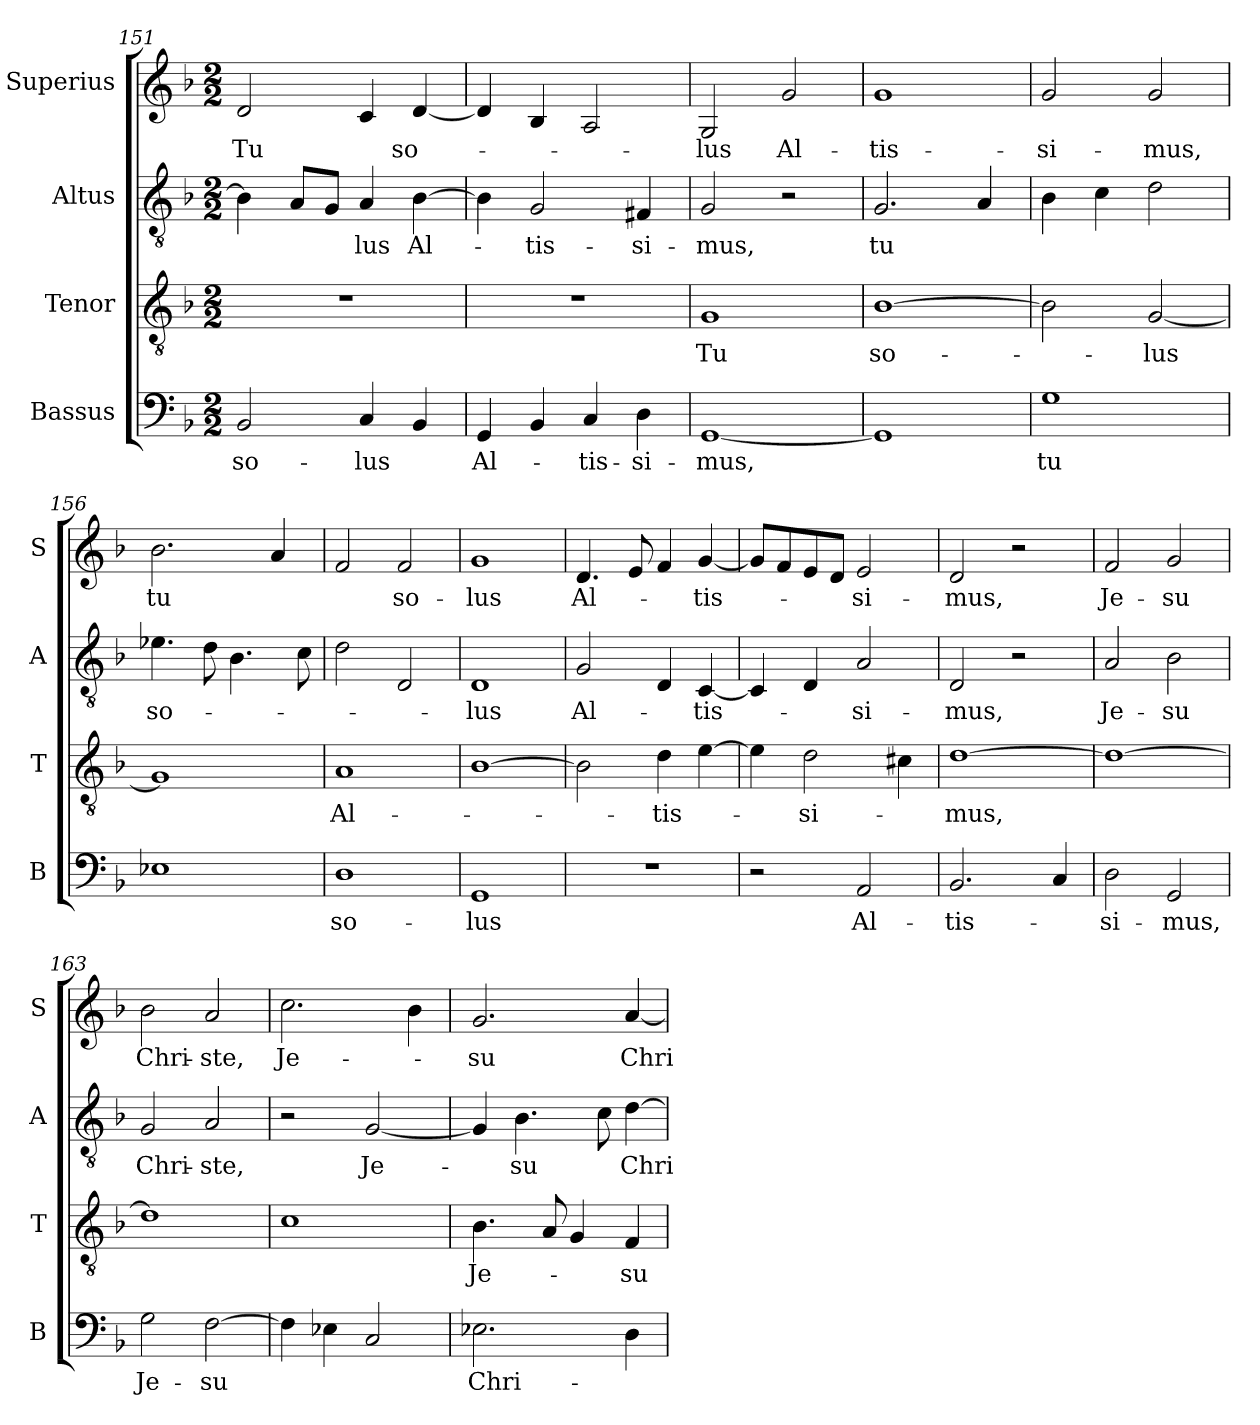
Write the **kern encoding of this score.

**kern	**text	**kern	**text	**kern	**text	**kern	**text
*part4	*part4	*part3	*part3	*part2	*part2	*part1	*part1
*staff4	*staff4	*staff3	*staff3	*staff2	*staff2	*staff1	*staff1
*I"Bassus	*	*I"Tenor	*	*I"Altus	*	*I"Superius	*
*I'B	*	*I'T	*	*I'A	*	*I'S	*
*clefF4	*	*clefGv2	*	*clefGv2	*	*clefG2	*
*k[b-]	*	*k[b-]	*	*k[b-]	*	*k[b-]	*
*M2/2	*	*M2/2	*	*M2/2	*	*M2/2	*
=151	=151	=151	=151	=151	=151	=151	=151
!	!	!	!	!	!	!	!LO:LY:i
2BB-	so-	1r	.	4B-]	.	2d	Tu
.	.	.	.	8AL	.	.	.
.	.	.	.	8GJ	.	.	.
4C	-lus	.	.	4A	-lus	4c	.
!	!	!	!	!	!	!	!LO:LY:i
4BB-	.	.	.	[4B-	Al-	[4d	so-
=152	=152	=152	=152	=152	=152	=152	=152
!	!LO:LY:i	!	!	!	!	!	!
4GG	Al-	1r	.	4B-]	.	4d]	.
4BB-	.	.	.	2G	-tis-	4B-	.
!	!LO:LY:i	!	!	!	!	!	!
4C	-tis-	.	.	.	.	2A	.
!	!LO:LY:i	!	!	!	!	!	!
4D	-si-	.	.	4F#X	-si-	.	.
=153	=153	=153	=153	=153	=153	=153	=153
!	!LO:LY:i	!	!LO:LY:i	!	!	!	!LO:LY:i
[1GG	-mus,	1G	Tu	2G	-mus,	2G	-lus
!	!	!	!	!	!	!	!LO:LY:i
.	.	.	.	2r	.	2g	Al-
=154	=154	=154	=154	=154	=154	=154	=154
!	!	!	!LO:LY:i	!	!LO:LY:i	!	!LO:LY:i
1GG]	.	[1B-	so-	2.G	tu	1g	-tis-
.	.	.	.	4A	.	.	.
=155	=155	=155	=155	=155	=155	=155	=155
!	!LO:LY:i	!	!	!	!	!	!LO:LY:i
1G	tu	2B-]	.	4B-	.	2g	-si-
.	.	.	.	4c	.	.	.
!	!	!	!LO:LY:i	!	!	!	!LO:LY:i
.	.	[2G	-lus	2d	.	2g	-mus,
=156	=156	=156	=156	=156	=156	=156	=156
!	!	!	!	!	!LO:LY:i	!	!
1E-X	.	1G]	.	4.e-X	so-	2.b-	tu
.	.	.	.	8d	.	.	.
.	.	.	.	4.B-	.	.	.
.	.	.	.	.	.	4a	.
.	.	.	.	8c	.	.	.
=157	=157	=157	=157	=157	=157	=157	=157
!	!LO:LY:i	!	!LO:LY:i	!	!	!	!
1D	so-	1A	Al-	2d	.	2f	.
.	.	.	.	2D	.	2f	so-
=158	=158	=158	=158	=158	=158	=158	=158
!	!LO:LY:i	!	!	!	!LO:LY:i	!	!
1GG	-lus	[1B-	.	1D	-lus	1g	-lus
=159	=159	=159	=159	=159	=159	=159	=159
!	!	!	!	!	!LO:LY:i	!	!
1r	.	2B-]	.	2G	Al-	4.d	Al-
.	.	.	.	.	.	8e	.
!	!	!	!LO:LY:i	!	!	!	!
.	.	4d	-tis-	4D	.	4f	.
!	!	!	!	!	!LO:LY:i	!	!
.	.	[4e	.	[4C	-tis-	[4g	-tis-
=160	=160	=160	=160	=160	=160	=160	=160
2r	.	4e]	.	4C]	.	8gL]	.
.	.	.	.	.	.	8f	.
!	!	!	!LO:LY:i	!	!	!	!
.	.	2d	-si-	4D	.	8e	.
.	.	.	.	.	.	8dJ	.
!	!	!	!	!	!LO:LY:i	!	!
2AA	Al-	.	.	2A	-si-	2e	-si-
.	.	4c#X	.	.	.	.	.
=161	=161	=161	=161	=161	=161	=161	=161
!	!	!	!LO:LY:i	!	!LO:LY:i	!	!
2.BB-	-tis-	[1d	-mus,	2D	-mus,	2d	-mus,
.	.	.	.	2r	.	2r	.
4C	.	.	.	.	.	.	.
=162	=162	=162	=162	=162	=162	=162	=162
!	!	!	!	!	!	!	!LO:LY:i
2D	-si-	1d_	.	2A	Je-	2f	Je-
!	!	!	!	!	!	!	!LO:LY:i
2GG	-mus,	.	.	2B-	-su	2g	-su
=163	=163	=163	=163	=163	=163	=163	=163
!	!	!	!	!	!LO:LY:i	!	!LO:LY:i
2G	Je-	1d]	.	2G	Chri-	2b-	Chri-
!	!	!	!	!	!LO:LY:i	!	!LO:LY:i
[2F	-su	.	.	2A	-ste,	2a	-ste,
=164	=164	=164	=164	=164	=164	=164	=164
4F]	.	1c	.	2r	.	2.cc	Je-
4E-X	.	.	.	.	.	.	.
!	!	!	!	!	!LO:LY:i	!	!
2C	.	.	.	[2G	Je-	.	.
.	.	.	.	.	.	4b-	.
=165	=165	=165	=165	=165	=165	=165	=165
!	!	!	!LO:LY:i	!	!	!	!
2.E-X	Chri-	4.B-	Je-	4G]	.	2.g	-su
!	!	!	!	!	!LO:LY:i	!	!
.	.	.	.	4.B-	-su	.	.
.	.	8A	.	.	.	.	.
.	.	4G	.	.	.	.	.
.	.	.	.	8c	.	.	.
!	!	!	!LO:LY:i	!	!	!	!
4D	.	4F	-su	[4d	Chri-	[4a	Chri-
=	=	=	=	=	=	=	=
*-	*-	*-	*-	*-	*-	*-	*-
